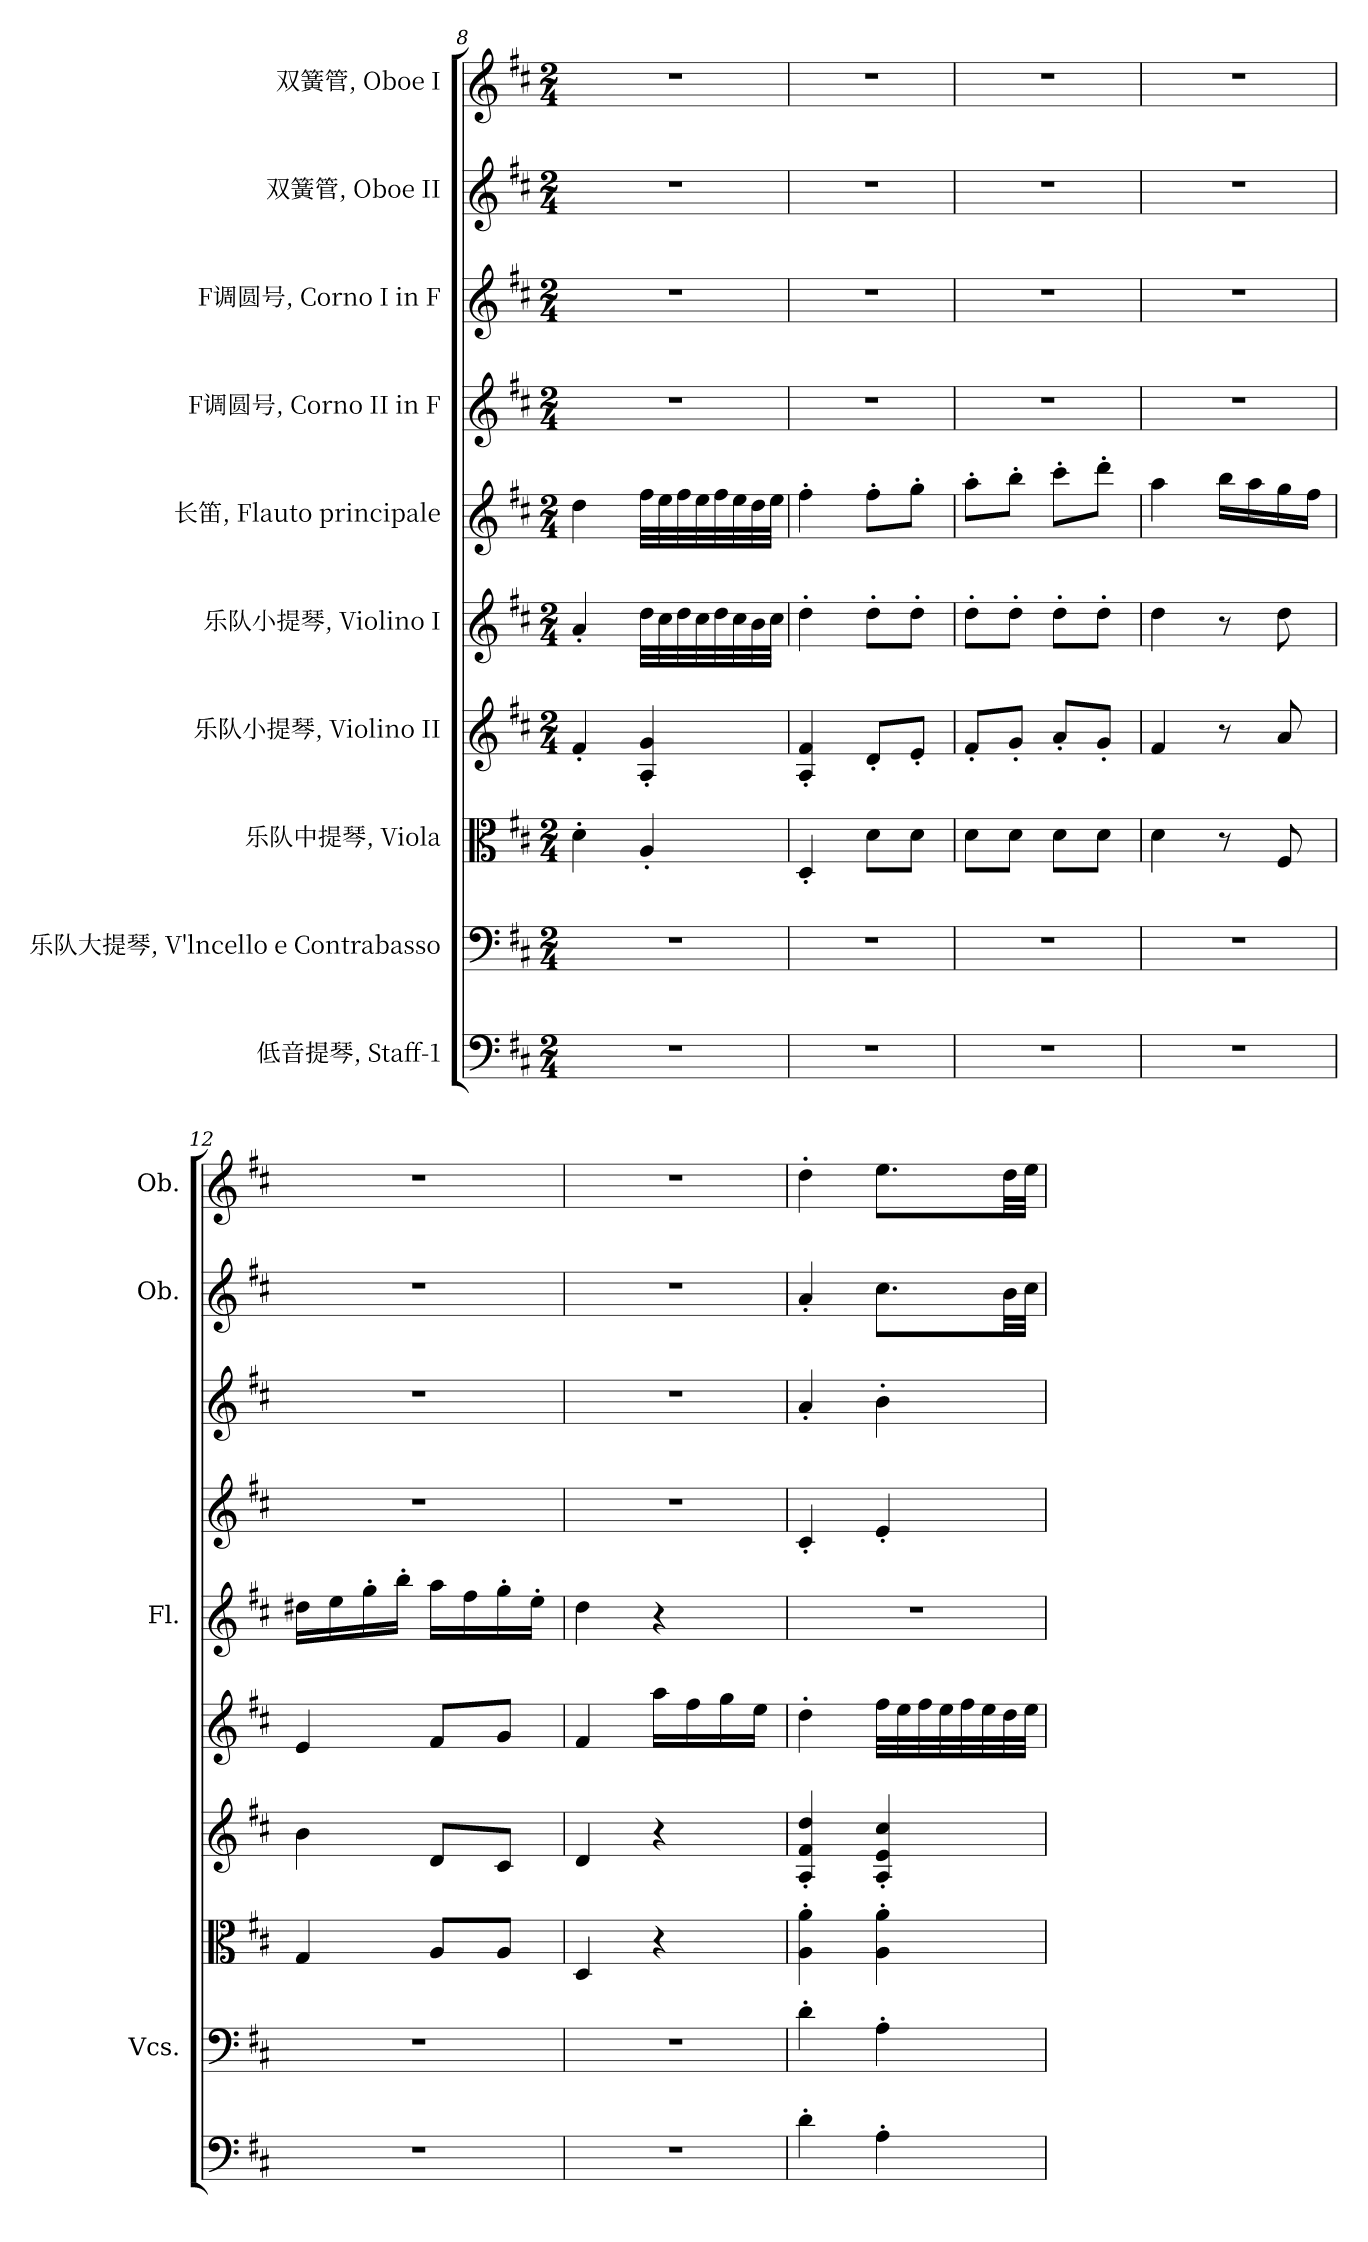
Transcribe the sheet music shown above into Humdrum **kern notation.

**kern	**kern	**kern	**kern	**kern	**kern	**kern	**kern	**kern	**kern
*part10	*part9	*part8	*part7	*part6	*part5	*part4	*part3	*part2	*part1
*staff10	*staff9	*staff8	*staff7	*staff6	*staff5	*staff4	*staff3	*staff2	*staff1
*I"低音提琴, Staff-1	*I"乐队大提琴, V'lncello e Contrabasso	*I"乐队中提琴, Viola	*I"乐队小提琴, Violino II	*I"乐队小提琴, Violino I	*I"长笛, Flauto principale	*I"F调圆号, Corno II in F	*I"F调圆号, Corno I in F	*I"双簧管, Oboe II	*I"双簧管, Oboe I
*	*I'Vcs.	*	*	*	*I'Fl.	*	*	*I'Ob.	*I'Ob.
*clefF4	*clefF4	*clefC3	*clefG2	*clefG2	*clefG2	*clefG2	*clefG2	*clefG2	*clefG2
*ITrd7c12	*	*	*	*	*	*ITrd4c7	*ITrd4c7	*	*
*k[f#c#]	*k[f#c#]	*k[f#c#]	*k[f#c#]	*k[f#c#]	*k[f#c#]	*k[f#]	*k[f#]	*k[f#c#]	*k[f#c#]
*M2/4	*M2/4	*M2/4	*M2/4	*M2/4	*M2/4	*M2/4	*M2/4	*M2/4	*M2/4
=8	=8	=8	=8	=8	=8	=8	=8	=8	=8
2r	2r	4d'\	4f#'/	4a'/	4dd\	2r	2r	2r	2r
.	.	4A'/	4A/' 4g/'	32dd\LLL	32ff#\LLL	.	.	.	.
.	.	.	.	32cc#\	32ee\	.	.	.	.
.	.	.	.	32dd\	32ff#\	.	.	.	.
.	.	.	.	32cc#\	32ee\	.	.	.	.
.	.	.	.	32dd\	32ff#\	.	.	.	.
.	.	.	.	32cc#\	32ee\	.	.	.	.
.	.	.	.	32b\	32dd\	.	.	.	.
.	.	.	.	32cc#\JJJ	32ee\JJJ	.	.	.	.
=9	=9	=9	=9	=9	=9	=9	=9	=9	=9
2r	2r	4D'/	4A/' 4f#/'	4dd'\	4ff#'\	2r	2r	2r	2r
.	.	8d\L	8d'/L	8dd'\L	8ff#'\L	.	.	.	.
.	.	8d\J	8e'/J	8dd'\J	8gg'\J	.	.	.	.
!!LO:PB:g=z
=10	=10	=10	=10	=10	=10	=10	=10	=10	=10
2r	2r	8d\L	8f#'/L	8dd'\L	8aa'\L	2r	2r	2r	2r
.	.	8d\J	8g'/J	8dd'\J	8bb'\J	.	.	.	.
.	.	8d\L	8a'/L	8dd'\L	8ccc#'\L	.	.	.	.
.	.	8d\J	8g'/J	8dd'\J	8ddd'\J	.	.	.	.
=11	=11	=11	=11	=11	=11	=11	=11	=11	=11
2r	2r	4d\	4f#/	4dd\	4aa\	2r	2r	2r	2r
.	.	8r	8r	8r	16bb\LL	.	.	.	.
.	.	.	.	.	16aa\	.	.	.	.
.	.	8F#/	8a/	8dd\	16gg\	.	.	.	.
.	.	.	.	.	16ff#\JJ	.	.	.	.
=12	=12	=12	=12	=12	=12	=12	=12	=12	=12
2r	2r	4G/	4b\	4e/	16dd#X\LL	2r	2r	2r	2r
.	.	.	.	.	16ee\	.	.	.	.
.	.	.	.	.	16gg'\	.	.	.	.
.	.	.	.	.	16bb'\JJ	.	.	.	.
.	.	8A/L	8d/L	8f#/L	16aa\LL	.	.	.	.
.	.	.	.	.	16ff#\	.	.	.	.
.	.	8A/J	8c#/J	8g/J	16gg'\	.	.	.	.
.	.	.	.	.	16ee'\JJ	.	.	.	.
=13	=13	=13	=13	=13	=13	=13	=13	=13	=13
2r	2r	4D/	4d/	4f#/	4dd\	2r	2r	2r	2r
.	.	4r	4r	16aa\LL	4r	.	.	.	.
.	.	.	.	16ff#\	.	.	.	.	.
.	.	.	.	16gg\	.	.	.	.	.
.	.	.	.	16ee\JJ	.	.	.	.	.
=14	=14	=14	=14	=14	=14	=14	=14	=14	=14
4D'\	4d'\	4A\' 4a\'	4A/' 4f#/' 4dd/'	4dd'\	2r	4F#'/	4d'/	4a'/	4dd'\
4AA'\	4A'\	4A\' 4a\'	4A/' 4e/' 4cc#/'	32ff#\LLL	.	4A'/	4e'\	8.cc#\L	8.ee\L
.	.	.	.	32ee\	.	.	.	.	.
.	.	.	.	32ff#\	.	.	.	.	.
.	.	.	.	32ee\	.	.	.	.	.
.	.	.	.	32ff#\	.	.	.	.	.
.	.	.	.	32ee\	.	.	.	.	.
.	.	.	.	32dd\	.	.	.	32b\LL	32dd\LL
.	.	.	.	32ee\JJJ	.	.	.	32cc#\JJJ	32ee\JJJ
=	=	=	=	=	=	=	=	=	=
*-	*-	*-	*-	*-	*-	*-	*-	*-	*-
